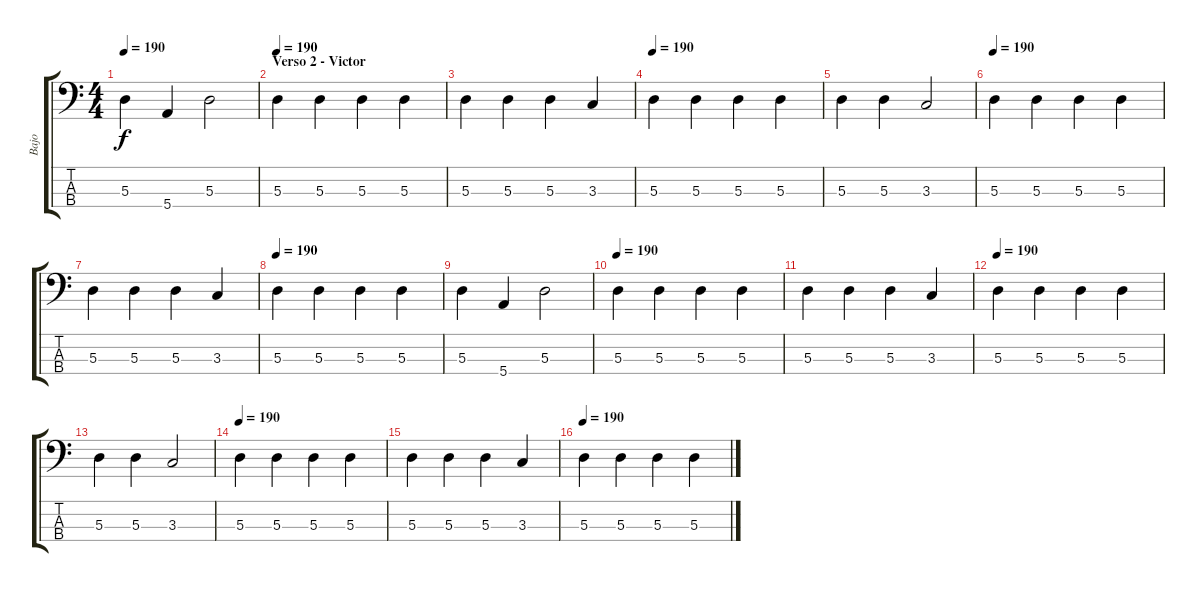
\track ("Bajo" "Bajo") {instrument electricbassfinger}
\staff {score tabs}
\tuning (G2 D2 A1 E1) {hide}
\ts (4 4)
\tempo 190
\clef f4
\ks c
5.3.4{dy f} 5.4.4 5.3.2 |
\section ("" "Verso 2 - Victor")
\tempo 190
5.3.4 5.3.4 5.3.4 5.3.4 |
5.3.4 5.3.4 5.3.4 3.3.4 |
\tempo 190
5.3.4 5.3.4 5.3.4 5.3.4 |
5.3.4 5.3.4 3.3.2 |
\tempo 190
5.3.4 5.3.4 5.3.4 5.3.4 |
5.3.4 5.3.4 5.3.4 3.3.4 |
\tempo 190
5.3.4 5.3.4 5.3.4 5.3.4 |
5.3.4 5.4.4 5.3.2 |
\tempo 190
5.3.4 5.3.4 5.3.4 5.3.4 |
5.3.4 5.3.4 5.3.4 3.3.4 |
\tempo 190
5.3.4 5.3.4 5.3.4 5.3.4 |
5.3.4 5.3.4 3.3.2 |
\tempo 190
5.3.4 5.3.4 5.3.4 5.3.4 |
5.3.4 5.3.4 5.3.4 3.3.4 |
\tempo 190
5.3.4 5.3.4 5.3.4 5.3.4
